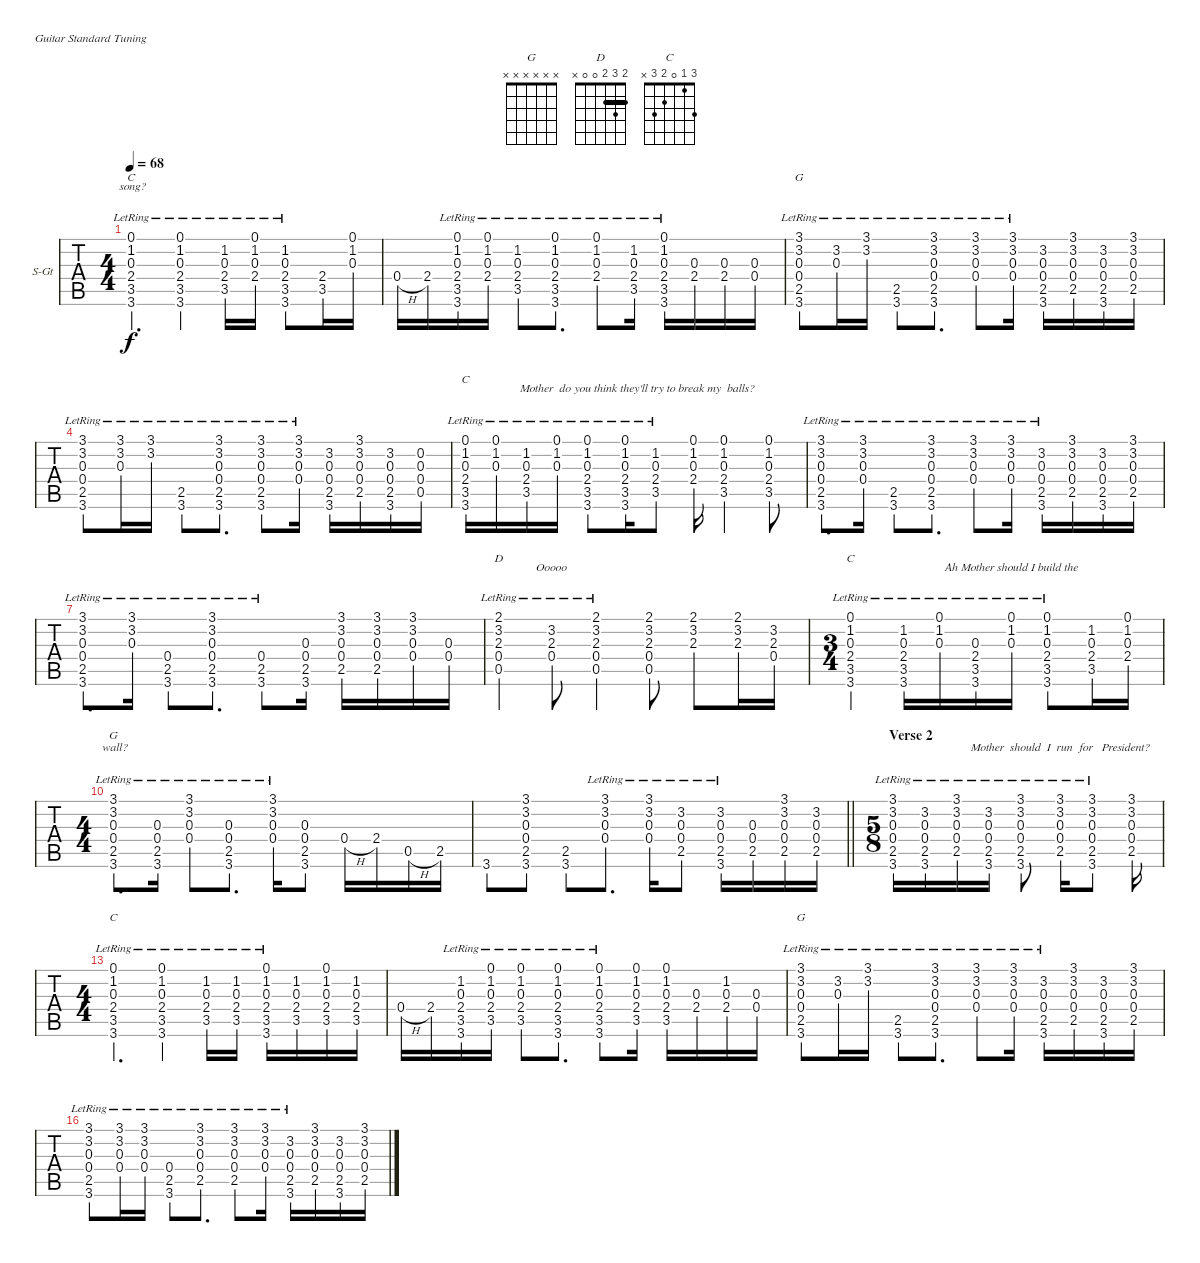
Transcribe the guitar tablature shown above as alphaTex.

\bracketExtendMode nobrackets
\firstSystemTrackNameOrientation horizontal
\otherSystemsTrackNameOrientation horizontal
\defaultBarNumberDisplay FirstOfSystem
\track ("Acoustic w/ Solo" "S-Gt") {instrument acousticguitarsteel}
\staff {tabs}
\tuning (E4 B3 G3 D3 A2 E2)
\chord ("G" 3 3 0 0 2 3)
\chord ("D" 2 3 2 0 0 x) {barre 2}
\chord ("G" x x x x x x)
\chord ("C" 0 1 0 2 3 3)
\chord ("C" 3 1 0 2 3 x) {showfingering false}
\ts (4 4)
\tempo 68
\clef g2
\ks c
(1.2{lr} 0.3{lr} 2.4{lr} 3.5{lr} 0.1{lr} 3.6{lr}).4{d ch "C" lyrics (0 " song?") lyrics (1 "") lyrics (2 "") lyrics (3 "") lyrics (4 "") dy f} (0.1{lr} 1.2{lr} 0.3{lr} 2.4{lr} 3.5{lr} 3.6{lr}).4{lyrics (0 "") lyrics (1 "") lyrics (2 "") lyrics (3 "") lyrics (4 "")} (1.2{lr} 0.3{lr} 3.5{lr} 2.4{lr}).16{lyrics (0 "") lyrics (1 "") lyrics (2 "") lyrics (3 "") lyrics (4 "")} (1.2{lr} 0.3{lr} 2.4{lr} 0.1{lr}).16{lyrics (0 "") lyrics (1 "") lyrics (2 "") lyrics (3 "") lyrics (4 "")} (0.3{lr} 2.4{lr} 3.5{lr} 1.2{lr} 3.6{lr}).8{lyrics (0 "") lyrics (1 "") lyrics (2 "") lyrics (3 "") lyrics (4 "")} (2.4 3.5).16{lyrics (0 "") lyrics (1 "") lyrics (2 "") lyrics (3 "") lyrics (4 "")} (1.2 0.3 0.1).16{lyrics (0 "") lyrics (1 "") lyrics (2 "") lyrics (3 "") lyrics (4 "")} |
0.4{h}.16{lyrics (0 "") lyrics (1 "") lyrics (2 "") lyrics (3 "") lyrics (4 "")} 2.4.16{lyrics (0 "") lyrics (1 "") lyrics (2 "") lyrics (3 "") lyrics (4 "")} (1.2{lr} 0.3{lr} 2.4{lr} 3.5{lr} 0.1 3.6).16{lyrics (0 "") lyrics (1 "") lyrics (2 "") lyrics (3 "") lyrics (4 "")} (1.2{lr} 0.3{lr} 2.4{lr} 0.1{lr}).16{lyrics (0 "") lyrics (1 "") lyrics (2 "") lyrics (3 "") lyrics (4 "")} (1.2{lr} 0.3{lr} 2.4{lr} 3.5{lr}).8{lyrics (0 "") lyrics (1 "") lyrics (2 "") lyrics (3 "") lyrics (4 "")} (0.1{lr} 1.2{lr} 0.3{lr} 2.4{lr} 3.5{lr} 3.6).8{d lyrics (0 "") lyrics (1 "") lyrics (2 "") lyrics (3 "") lyrics (4 "")} (0.1{lr} 1.2{lr} 0.3{lr} 2.4{lr}).8{lyrics (0 "") lyrics (1 "") lyrics (2 "") lyrics (3 "") lyrics (4 "")} (1.2{lr} 0.3{lr} 2.4{lr} 3.5{lr}).16{lyrics (0 "") lyrics (1 "") lyrics (2 "") lyrics (3 "") lyrics (4 "")} (0.1{lr} 1.2{lr} 0.3{lr} 2.4{lr} 3.5{lr} 3.6{lr}).16{lyrics (0 "") lyrics (1 "") lyrics (2 "") lyrics (3 "") lyrics (4 "")} (0.3 2.4).16{lyrics (0 "") lyrics (1 "") lyrics (2 "") lyrics (3 "") lyrics (4 "")} (2.4 0.3).16{lyrics (0 "") lyrics (1 "") lyrics (2 "") lyrics (3 "") lyrics (4 "")} (0.3 0.4).16{lyrics (0 "") lyrics (1 "") lyrics (2 "") lyrics (3 "") lyrics (4 "")} |
(3.1{lr} 3.2{lr} 0.3{lr} 0.4{lr} 2.5{lr} 3.6{lr}).8{ch "G" lyrics (0 "") lyrics (1 "") lyrics (2 "") lyrics (3 "") lyrics (4 "")} (3.2{lr} 0.3{lr}).16{lyrics (0 "") lyrics (1 "") lyrics (2 "") lyrics (3 "") lyrics (4 "")} (3.1{lr} 3.2{lr}).16{lyrics (0 "") lyrics (1 "") lyrics (2 "") lyrics (3 "") lyrics (4 "")} (2.5{lr} 3.6{lr}).8{lyrics (0 "") lyrics (1 "") lyrics (2 "") lyrics (3 "") lyrics (4 "")} (3.1{lr} 3.2{lr} 0.3{lr} 0.4{lr} 2.5{lr} 3.6{lr}).8{d lyrics (0 "") lyrics (1 "") lyrics (2 "") lyrics (3 "") lyrics (4 "")} (3.1{lr} 3.2{lr} 0.3{lr} 0.4{lr}).8{lyrics (0 "") lyrics (1 "") lyrics (2 "") lyrics (3 "") lyrics (4 "")} (3.2{lr} 0.3{lr} 0.4{lr} 3.1{lr}).16{lyrics (0 "") lyrics (1 "") lyrics (2 "") lyrics (3 "") lyrics (4 "")} (0.3 0.4 2.5 3.6 3.2).16{lyrics (0 "") lyrics (1 "") lyrics (2 "") lyrics (3 "") lyrics (4 "")} (0.3 0.4 2.5 3.2 3.1).16{lyrics (0 "") lyrics (1 "") lyrics (2 "") lyrics (3 "") lyrics (4 "")} (0.3 0.4 2.5 3.2 3.6).16{lyrics (0 "") lyrics (1 "") lyrics (2 "") lyrics (3 "") lyrics (4 "")} (0.3 0.4 2.5 3.2 3.1).16{lyrics (0 "") lyrics (1 "") lyrics (2 "") lyrics (3 "") lyrics (4 "")} |
(2.5{lr} 3.6{lr} 0.4{lr} 0.3{lr} 3.2{lr} 3.1{lr}).8{lyrics (0 "") lyrics (1 "") lyrics (2 "") lyrics (3 "") lyrics (4 "")} (3.2{lr} 0.3{lr} 3.1).16{lyrics (0 "") lyrics (1 "") lyrics (2 "") lyrics (3 "") lyrics (4 "")} (3.2{lr} 3.1{lr}).16{lyrics (0 "") lyrics (1 "") lyrics (2 "") lyrics (3 "") lyrics (4 "")} (2.5{lr} 3.6{lr}).8{lyrics (0 "") lyrics (1 "") lyrics (2 "") lyrics (3 "") lyrics (4 "")} (3.1{lr} 3.2{lr} 0.3{lr} 0.4{lr} 2.5{lr} 3.6{lr}).8{d lyrics (0 "") lyrics (1 "") lyrics (2 "") lyrics (3 "") lyrics (4 "")} (3.1{lr} 3.2{lr} 0.3{lr} 0.4{lr} 2.5{lr} 3.6{lr}).8{lyrics (0 "") lyrics (1 "") lyrics (2 "") lyrics (3 "") lyrics (4 "")} (3.2{lr} 0.3{lr} 0.4{lr} 3.1{lr}).16{lyrics (0 "") lyrics (1 "") lyrics (2 "") lyrics (3 "") lyrics (4 "")} (0.3 0.4 2.5 3.6 3.2).16{lyrics (0 "") lyrics (1 "") lyrics (2 "") lyrics (3 "") lyrics (4 "")} (0.3 0.4 2.5 3.2 3.1).16{lyrics (0 "") lyrics (1 "") lyrics (2 "") lyrics (3 "") lyrics (4 "")} (0.3 0.4 2.5 3.2 3.6).16{lyrics (0 "") lyrics (1 "") lyrics (2 "") lyrics (3 "") lyrics (4 "")} (0.3 0.4 0.5 0.2).16{lyrics (0 "") lyrics (1 "") lyrics (2 "") lyrics (3 "") lyrics (4 "")} |
(0.3{lr} 2.4{lr} 3.5{lr} 1.2{lr} 0.1 3.6).16{ch "C" lyrics (0 "") lyrics (1 "") lyrics (2 "") lyrics (3 "") lyrics (4 "")} (1.2{lr} 0.1{lr} 0.3{lr}).16{lyrics (0 "") lyrics (1 "") lyrics (2 "") lyrics (3 "") lyrics (4 "")} (2.4{lr} 3.5{lr} 0.3{lr} 1.2{lr}).16{lyrics (0 "") lyrics (1 "") lyrics (2 "") lyrics (3 "") lyrics (4 "")} (0.3{lr} 1.2{lr} 0.1{lr}).16{lyrics (0 "") lyrics (1 "") lyrics (2 "") lyrics (3 "") lyrics (4 "")} (1.2{lr} 0.3{lr} 2.4{lr} 3.5{lr} 0.1{lr} 3.6).8{lyrics (0 "") lyrics (1 "") lyrics (2 "") lyrics (3 "") lyrics (4 "")} (0.3{lr} 3.5{lr} 2.4{lr} 1.2{lr} 0.1{lr} 3.6).16{lyrics (0 "        Mother  do you think they'll try to break my  balls?") lyrics (1 "") lyrics (2 "") lyrics (3 "") lyrics (4 "")} (0.3{lr} 3.5{lr} 2.4{lr} 1.2{lr}).8{lyrics (0 "") lyrics (1 "") lyrics (2 "") lyrics (3 "") lyrics (4 "")} (0.3 2.4 1.2 0.1).16{lyrics (0 "") lyrics (1 "") lyrics (2 "") lyrics (3 "") lyrics (4 "")} (1.2 0.3 2.4 3.5 0.1).4{lyrics (0 "") lyrics (1 "") lyrics (2 "") lyrics (3 "") lyrics (4 "")} (2.4 3.5 1.2 0.3 0.1).8{lyrics (0 "") lyrics (1 "") lyrics (2 "") lyrics (3 "") lyrics (4 "")} |
(2.5{lr} 3.6{lr} 0.4{lr} 0.3{lr} 3.2{lr} 3.1{lr}).8{d lyrics (0 "") lyrics (1 "") lyrics (2 "") lyrics (3 "") lyrics (4 "")} (3.1{lr} 3.2{lr} 0.3{lr} 0.4{lr}).16{lyrics (0 "") lyrics (1 "") lyrics (2 "") lyrics (3 "") lyrics (4 "")} (2.5{lr} 3.6{lr}).8{lyrics (0 "") lyrics (1 "") lyrics (2 "") lyrics (3 "") lyrics (4 "")} (3.1{lr} 3.2{lr} 0.3{lr} 0.4{lr} 2.5{lr} 3.6{lr}).8{d lyrics (0 "") lyrics (1 "") lyrics (2 "") lyrics (3 "") lyrics (4 "")} (3.1{lr} 3.2{lr} 0.3{lr} 0.4{lr}).8{lyrics (0 "") lyrics (1 "") lyrics (2 "") lyrics (3 "") lyrics (4 "")} (3.2{lr} 0.3{lr} 0.4{lr} 3.1{lr}).16{lyrics (0 "") lyrics (1 "") lyrics (2 "") lyrics (3 "") lyrics (4 "")} (0.3{lr} 0.4{lr} 2.5{lr} 3.6{lr} 3.2{lr}).16{lyrics (0 "") lyrics (1 "") lyrics (2 "") lyrics (3 "") lyrics (4 "")} (0.3 0.4 2.5 3.2 3.1).16{lyrics (0 "") lyrics (1 "") lyrics (2 "") lyrics (3 "") lyrics (4 "")} (0.3 0.4 2.5 3.2 3.6).16{lyrics (0 "") lyrics (1 "") lyrics (2 "") lyrics (3 "") lyrics (4 "")} (0.3 0.4 2.5 3.2 3.1).16{lyrics (0 "") lyrics (1 "") lyrics (2 "") lyrics (3 "") lyrics (4 "")} |
(2.5{lr} 3.6{lr} 0.4{lr} 0.3{lr} 3.2{lr} 3.1{lr}).8{d lyrics (0 "") lyrics (1 "") lyrics (2 "") lyrics (3 "") lyrics (4 "")} (3.1{lr} 3.2{lr} 0.3{lr}).16{lyrics (0 "") lyrics (1 "") lyrics (2 "") lyrics (3 "") lyrics (4 "")} (2.5{lr} 3.6{lr} 0.4{lr}).8{lyrics (0 "") lyrics (1 "") lyrics (2 "") lyrics (3 "") lyrics (4 "")} (3.2{lr} 0.3{lr} 0.4{lr} 3.1{lr} 3.6{lr} 2.5{lr}).8{d lyrics (0 "") lyrics (1 "") lyrics (2 "") lyrics (3 "") lyrics (4 "")} (0.4{lr} 3.6{lr} 2.5{lr}).8{lyrics (0 "") lyrics (1 "") lyrics (2 "") lyrics (3 "") lyrics (4 "")} (0.3 3.6 2.5 0.4).16{lyrics (0 "") lyrics (1 "") lyrics (2 "") lyrics (3 "") lyrics (4 "")} (0.4 2.5 0.3 3.2 3.1).16{lyrics (0 "") lyrics (1 "") lyrics (2 "") lyrics (3 "") lyrics (4 "")} (0.4 2.5 0.3 3.2 3.1).16{lyrics (0 "") lyrics (1 "") lyrics (2 "") lyrics (3 "") lyrics (4 "")} (3.2 0.3 3.1 0.4).16{lyrics (0 "") lyrics (1 "") lyrics (2 "") lyrics (3 "") lyrics (4 "")} (0.3 0.4).16{lyrics (0 "") lyrics (1 "") lyrics (2 "") lyrics (3 "") lyrics (4 "")} |
(2.1{lr} 3.2{lr} 2.3{lr} 0.4{lr} 0.5).4{ch "D" lyrics (0 "") lyrics (1 "") lyrics (2 "") lyrics (3 "") lyrics (4 "")} (2.3{lr} 0.4{lr} 3.2{lr}).8{lyrics (0 "Ooooo") lyrics (1 "") lyrics (2 "") lyrics (3 "") lyrics (4 "")} (2.1{lr} 3.2{lr} 2.3{lr} 0.4{lr} 0.5).4{lyrics (0 "") lyrics (1 "") lyrics (2 "") lyrics (3 "") lyrics (4 "")} (2.1 3.2 2.3 0.4 0.5).8{lyrics (0 "") lyrics (1 "") lyrics (2 "") lyrics (3 "") lyrics (4 "")} (2.1 3.2 2.3).8{lyrics (0 "") lyrics (1 "") lyrics (2 "") lyrics (3 "") lyrics (4 "")} (3.2 2.3 2.1).16{lyrics (0 "") lyrics (1 "") lyrics (2 "") lyrics (3 "") lyrics (4 "")} (2.3 0.4 3.2).16{lyrics (0 "") lyrics (1 "") lyrics (2 "") lyrics (3 "") lyrics (4 "")} |
\ts (3 4)
(0.1{lr} 1.2{lr} 0.3{lr} 2.4{lr} 3.5{lr} 3.6).4{ch "C" lyrics (0 "") lyrics (1 "") lyrics (2 "") lyrics (3 "") lyrics (4 "")} (2.4{lr} 3.5{lr} 0.3{lr} 3.6 1.2).16{lyrics (0 "") lyrics (1 "") lyrics (2 "") lyrics (3 "") lyrics (4 "")} (1.2{lr} 0.1{lr} 0.3).16{lyrics (0 "") lyrics (1 "") lyrics (2 "") lyrics (3 "") lyrics (4 "")} (0.3{lr} 2.4{lr} 3.5{lr} 3.6).16{lyrics (0 "") lyrics (1 "") lyrics (2 "") lyrics (3 "") lyrics (4 "")} (0.3{lr} 1.2{lr} 0.1{lr}).16{lyrics (0 "Ah Mother should I build the") lyrics (1 "") lyrics (2 "") lyrics (3 "") lyrics (4 "")} (1.2{lr} 0.3{lr} 0.1{lr} 2.4{lr} 3.5{lr} 3.6{lr}).8{lyrics (0 "") lyrics (1 "") lyrics (2 "") lyrics (3 "") lyrics (4 "")} (2.4 0.3 3.5 1.2).16{lyrics (0 "") lyrics (1 "") lyrics (2 "") lyrics (3 "") lyrics (4 "")} (2.4 0.3 1.2 0.1).16{lyrics (0 "") lyrics (1 "") lyrics (2 "") lyrics (3 "") lyrics (4 "")} |
\ts (4 4)
(3.1{lr} 3.2{lr} 0.3{lr} 0.4{lr} 2.5{lr} 3.6{lr}).8{d ch "G" lyrics (0 " wall?") lyrics (1 "") lyrics (2 "") lyrics (3 "") lyrics (4 "")} (2.5{lr} 3.6{lr} 0.4{lr} 0.3).16{lyrics (0 "") lyrics (1 "") lyrics (2 "") lyrics (3 "") lyrics (4 "")} (3.2{lr} 0.3{lr} 3.1{lr} 0.4).8{lyrics (0 "") lyrics (1 "") lyrics (2 "") lyrics (3 "") lyrics (4 "")} (0.3{lr} 0.4{lr} 2.5{lr} 3.6{lr}).8{d lyrics (0 "") lyrics (1 "") lyrics (2 "") lyrics (3 "") lyrics (4 "")} (3.1{lr} 3.2{lr} 0.3{lr} 0.4{lr}).16{lyrics (0 "") lyrics (1 "") lyrics (2 "") lyrics (3 "") lyrics (4 "")} (0.3 0.4 2.5 3.6).8{lyrics (0 "") lyrics (1 "") lyrics (2 "") lyrics (3 "") lyrics (4 "")} 0.4{h}.16{lyrics (0 "") lyrics (1 "") lyrics (2 "") lyrics (3 "") lyrics (4 "")} 2.4.16{lyrics (0 "") lyrics (1 "") lyrics (2 "") lyrics (3 "") lyrics (4 "")} 0.5{h}.16{lyrics (0 "") lyrics (1 "") lyrics (2 "") lyrics (3 "") lyrics (4 "")} 2.5.16{lyrics (0 "") lyrics (1 "") lyrics (2 "") lyrics (3 "") lyrics (4 "")} |
\barLineRight lightlight
3.6.8{lyrics (0 "") lyrics (1 "") lyrics (2 "") lyrics (3 "") lyrics (4 "")} (2.5 0.4 0.3 3.2 3.1 3.6).8{lyrics (0 "") lyrics (1 "") lyrics (2 "") lyrics (3 "") lyrics (4 "")} (2.5 3.6).8{lyrics (0 "") lyrics (1 "") lyrics (2 "") lyrics (3 "") lyrics (4 "")} (3.1{lr} 3.2{lr} 0.3{lr} 0.4{lr}).8{d lyrics (0 "") lyrics (1 "") lyrics (2 "") lyrics (3 "") lyrics (4 "")} (3.1{lr} 3.2{lr} 0.3{lr} 0.4{lr}).16{lyrics (0 "") lyrics (1 "") lyrics (2 "") lyrics (3 "") lyrics (4 "")} (3.2{lr} 0.3{lr} 0.4{lr} 2.5{lr}).8{lyrics (0 "") lyrics (1 "") lyrics (2 "") lyrics (3 "") lyrics (4 "")} (3.2{lr} 0.3{lr} 0.4{lr} 2.5{lr} 3.6{lr}).16{lyrics (0 "") lyrics (1 "") lyrics (2 "") lyrics (3 "") lyrics (4 "")} (0.3 0.4 2.5).16{lyrics (0 "") lyrics (1 "") lyrics (2 "") lyrics (3 "") lyrics (4 "")} (3.2 0.3 0.4 2.5 3.1).16{lyrics (0 "") lyrics (1 "") lyrics (2 "") lyrics (3 "") lyrics (4 "")} (3.2 0.3 0.4 2.5).16{lyrics (0 "") lyrics (1 "") lyrics (2 "") lyrics (3 "") lyrics (4 "")} |
\ts (5 8)
\section ("" "Verse 2")
(3.2{lr} 0.3{lr} 0.4{lr} 2.5{lr} 3.6{lr} 3.1{lr}).16{lyrics (0 "") lyrics (1 "") lyrics (2 "") lyrics (3 "") lyrics (4 "")} (2.5{lr} 3.6{lr} 0.4{lr} 0.3{lr} 3.2{lr}).16{lyrics (0 "") lyrics (1 "") lyrics (2 "") lyrics (3 "") lyrics (4 "")} (3.2{lr} 0.3{lr} 0.4{lr} 3.1{lr} 2.5{lr}).16{lyrics (0 "") lyrics (1 "") lyrics (2 "") lyrics (3 "") lyrics (4 "")} (0.3{lr} 0.4{lr} 3.6{lr} 2.5{lr} 3.2{lr}).16{lyrics (0 "") lyrics (1 "") lyrics (2 "") lyrics (3 "") lyrics (4 "") beam split} (3.2{lr} 0.3{lr} 0.4{lr} 2.5{lr} 3.6{lr} 3.1{lr}).8{lyrics (0 "") lyrics (1 "") lyrics (2 "") lyrics (3 "") lyrics (4 "")} (3.2{lr} 0.3{lr} 0.4{lr} 3.1{lr} 2.5{lr}).16{lyrics (0 "Mother  should  I  run  for   President?") lyrics (1 "") lyrics (2 "") lyrics (3 "") lyrics (4 "")} (3.2{lr} 0.3{lr} 0.4{lr} 2.5{lr} 3.6{lr} 3.1{lr}).8{lyrics (0 "") lyrics (1 "") lyrics (2 "") lyrics (3 "") lyrics (4 "") beam split} (3.1 3.2 0.3 0.4 2.5).16{lyrics (0 "") lyrics (1 "") lyrics (2 "") lyrics (3 "") lyrics (4 "")} |
\ts (4 4)
(1.2{lr} 0.3{lr} 2.4{lr} 3.5{lr} 0.1{lr} 3.6{lr}).4{d ch "C" lyrics (0 "") lyrics (1 "") lyrics (2 "") lyrics (3 "") lyrics (4 "")} (0.1{lr} 1.2{lr} 0.3{lr} 2.4{lr} 3.5{lr} 3.6{lr}).4{lyrics (0 "") lyrics (1 "") lyrics (2 "") lyrics (3 "") lyrics (4 "")} (1.2{lr} 0.3{lr} 2.4{lr} 3.5{lr}).16{lyrics (0 "") lyrics (1 "") lyrics (2 "") lyrics (3 "") lyrics (4 "")} (1.2{lr} 0.3{lr} 2.4{lr} 3.5{lr}).16{lyrics (0 "") lyrics (1 "") lyrics (2 "") lyrics (3 "") lyrics (4 "")} (1.2{lr} 0.3{lr} 2.4{lr} 3.5{lr} 0.1{lr} 3.6{lr}).16{lyrics (0 "") lyrics (1 "") lyrics (2 "") lyrics (3 "") lyrics (4 "")} (1.2 0.3 2.4 3.5).16{lyrics (0 "") lyrics (1 "") lyrics (2 "") lyrics (3 "") lyrics (4 "")} (1.2 0.3 2.4 3.5 0.1).16{lyrics (0 "") lyrics (1 "") lyrics (2 "") lyrics (3 "") lyrics (4 "")} (1.2 0.3 2.4 3.5).16{lyrics (0 "") lyrics (1 "") lyrics (2 "") lyrics (3 "") lyrics (4 "")} |
0.4{h}.16{lyrics (0 "") lyrics (1 "") lyrics (2 "") lyrics (3 "") lyrics (4 "")} 2.4.16{lyrics (0 "") lyrics (1 "") lyrics (2 "") lyrics (3 "") lyrics (4 "")} (1.2{lr} 0.3{lr} 2.4{lr} 3.5{lr} 3.6{lr}).16{lyrics (0 "") lyrics (1 "") lyrics (2 "") lyrics (3 "") lyrics (4 "")} (1.2{lr} 0.3{lr} 2.4{lr} 3.5{lr} 0.1{lr}).16{lyrics (0 "") lyrics (1 "") lyrics (2 "") lyrics (3 "") lyrics (4 "")} (1.2{lr} 0.3{lr} 2.4{lr} 3.5{lr} 0.1{lr}).8{lyrics (0 "") lyrics (1 "") lyrics (2 "") lyrics (3 "") lyrics (4 "")} (0.1{lr} 1.2{lr} 0.3{lr} 2.4{lr} 3.5{lr} 3.6{lr}).8{d lyrics (0 "") lyrics (1 "") lyrics (2 "") lyrics (3 "") lyrics (4 "")} (0.1{lr} 1.2{lr} 0.3{lr} 2.4{lr} 3.5{lr} 3.6{lr}).8{lyrics (0 "") lyrics (1 "") lyrics (2 "") lyrics (3 "") lyrics (4 "")} (0.1 1.2 0.3 2.4 3.5).16{lyrics (0 "") lyrics (1 "") lyrics (2 "") lyrics (3 "") lyrics (4 "")} (0.1 1.2 0.3 2.4 3.5).16{lyrics (0 "") lyrics (1 "") lyrics (2 "") lyrics (3 "") lyrics (4 "")} (0.3 2.4).16{lyrics (0 "") lyrics (1 "") lyrics (2 "") lyrics (3 "") lyrics (4 "")} (2.4 0.3 1.2).16{lyrics (0 "") lyrics (1 "") lyrics (2 "") lyrics (3 "") lyrics (4 "")} (0.3 0.4).16{lyrics (0 "") lyrics (1 "") lyrics (2 "") lyrics (3 "") lyrics (4 "")} |
(3.1{lr} 3.2{lr} 0.3{lr} 0.4{lr} 2.5{lr} 3.6{lr}).8{ch "G" lyrics (0 "") lyrics (1 "") lyrics (2 "") lyrics (3 "") lyrics (4 "")} (3.2{lr} 0.3{lr}).16{lyrics (0 "") lyrics (1 "") lyrics (2 "") lyrics (3 "") lyrics (4 "")} (3.1{lr} 3.2{lr}).16{lyrics (0 "") lyrics (1 "") lyrics (2 "") lyrics (3 "") lyrics (4 "")} (2.5{lr} 3.6{lr}).8{lyrics (0 "") lyrics (1 "") lyrics (2 "") lyrics (3 "") lyrics (4 "")} (3.1{lr} 3.2{lr} 0.3{lr} 0.4{lr} 2.5{lr} 3.6{lr}).8{d lyrics (0 "") lyrics (1 "") lyrics (2 "") lyrics (3 "") lyrics (4 "")} (3.1{lr} 3.2{lr} 0.3{lr} 0.4{lr}).8{lyrics (0 "") lyrics (1 "") lyrics (2 "") lyrics (3 "") lyrics (4 "")} (3.2{lr} 0.3{lr} 0.4{lr} 3.1{lr}).16{lyrics (0 "") lyrics (1 "") lyrics (2 "") lyrics (3 "") lyrics (4 "")} (0.3{lr} 0.4{lr} 2.5{lr} 3.6{lr} 3.2{lr}).16{lyrics (0 "") lyrics (1 "") lyrics (2 "") lyrics (3 "") lyrics (4 "")} (0.3 0.4 2.5 3.2 3.1).16{lyrics (0 "") lyrics (1 "") lyrics (2 "") lyrics (3 "") lyrics (4 "")} (0.3 0.4 2.5 3.2 3.6).16{lyrics (0 "") lyrics (1 "") lyrics (2 "") lyrics (3 "") lyrics (4 "")} (0.3 0.4 2.5 3.2 3.1).16{lyrics (0 "") lyrics (1 "") lyrics (2 "") lyrics (3 "") lyrics (4 "")} |
(2.5{lr} 3.6{lr} 0.4{lr} 0.3{lr} 3.2{lr} 3.1{lr}).8{lyrics (0 "") lyrics (1 "") lyrics (2 "") lyrics (3 "") lyrics (4 "")} (3.2{lr} 0.3{lr} 0.4{lr} 3.1{lr}).16{lyrics (0 "") lyrics (1 "") lyrics (2 "") lyrics (3 "") lyrics (4 "")} (3.2{lr} 0.3{lr} 0.4{lr} 3.1{lr}).16{lyrics (0 "") lyrics (1 "") lyrics (2 "") lyrics (3 "") lyrics (4 "")} (2.5{lr} 3.6{lr} 0.4{lr}).8{lyrics (0 "") lyrics (1 "") lyrics (2 "") lyrics (3 "") lyrics (4 "")} (3.1{lr} 3.2{lr} 0.3{lr} 0.4{lr} 2.5{lr}).8{d lyrics (0 "") lyrics (1 "") lyrics (2 "") lyrics (3 "") lyrics (4 "")} (3.1{lr} 3.2{lr} 0.3{lr} 0.4{lr} 2.5{lr}).8{lyrics (0 "") lyrics (1 "") lyrics (2 "") lyrics (3 "") lyrics (4 "")} (3.1{lr} 3.2{lr} 0.3{lr} 0.4{lr}).16{lyrics (0 "") lyrics (1 "") lyrics (2 "") lyrics (3 "") lyrics (4 "")} (3.2{lr} 0.3{lr} 0.4{lr} 2.5{lr} 3.6{lr}).16{lyrics (0 "") lyrics (1 "") lyrics (2 "") lyrics (3 "") lyrics (4 "")} (0.3 0.4 2.5 3.1 3.2).16{lyrics (0 "") lyrics (1 "") lyrics (2 "") lyrics (3 "") lyrics (4 "")} (3.2 0.3 0.4 2.5 3.6).16{lyrics (0 "") lyrics (1 "") lyrics (2 "") lyrics (3 "") lyrics (4 "")} (3.2 0.3 0.4 2.5 3.1).16{lyrics (0 "") lyrics (1 "") lyrics (2 "") lyrics (3 "") lyrics (4 "")}
